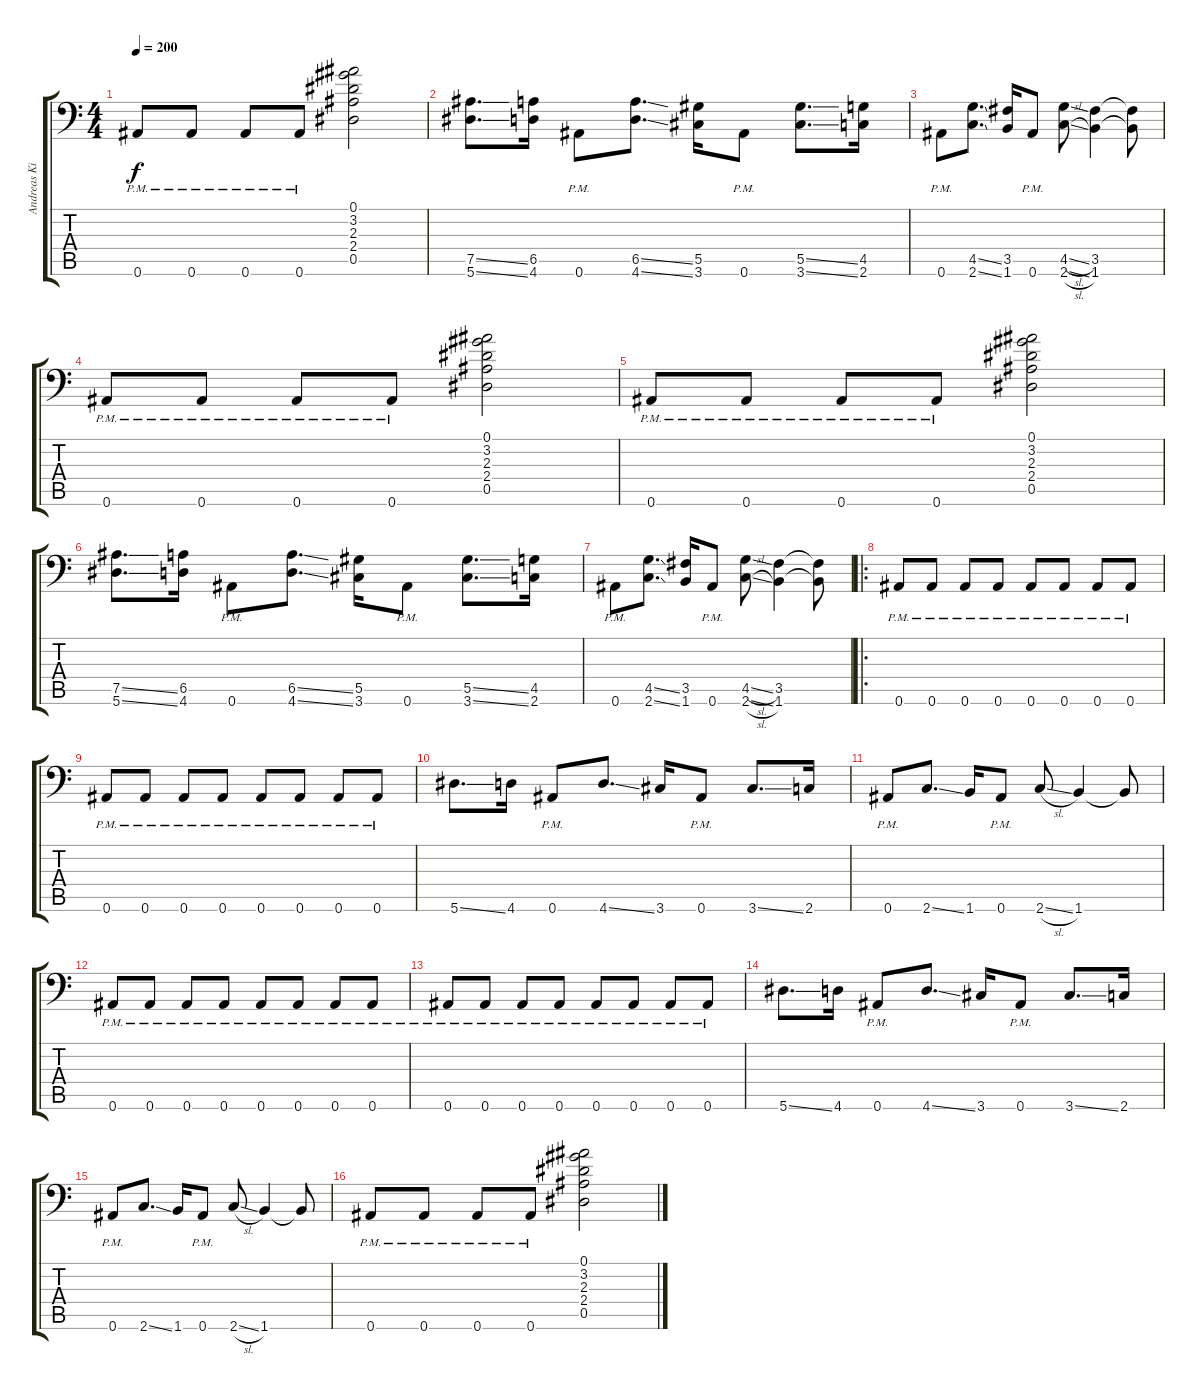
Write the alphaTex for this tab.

\track ("Andreas Kisser" "Andreas Ki") {instrument distortionguitar}
\staff {score tabs}
\tuning (Bb3 F3 Db3 Ab2 Eb2 Bb1) {hide}
\ts (4 4)
\tempo 200
\clef f4
\ks c
0.6{pm}.8{dy f} 0.6{pm}.8 0.6{pm}.8 0.6{pm}.8 (0.1 3.2 2.3 2.4 0.5).2 |
(7.5{ss} 5.6{ss}).8{d} (6.5 4.6).16 0.6{pm}.8 (6.5{ss} 4.6{ss}).8{d} (5.5 3.6).16 0.6{pm}.8 (5.5{ss} 3.6{ss}).8{d} (4.5 2.6).16 |
0.6{pm}.8 (4.5{ss} 2.6{ss}).8{d} (3.5 1.6).16 0.6{pm}.8 (4.5{sl} 2.6{sl}).8 (3.5 1.6).4 (3.5{t} 1.6{t}).8 |
0.6{pm}.8 0.6{pm}.8 0.6{pm}.8 0.6{pm}.8 (0.1 3.2 2.3 2.4 0.5).2 |
0.6{pm}.8 0.6{pm}.8 0.6{pm}.8 0.6{pm}.8 (0.1 3.2 2.3 2.4 0.5).2 |
(7.5{ss} 5.6{ss}).8{d} (6.5 4.6).16 0.6{pm}.8 (6.5{ss} 4.6{ss}).8{d} (5.5 3.6).16 0.6{pm}.8 (5.5{ss} 3.6{ss}).8{d} (4.5 2.6).16 |
0.6{pm}.8 (4.5{ss} 2.6{ss}).8{d} (3.5 1.6).16 0.6{pm}.8 (4.5{sl} 2.6{sl}).8 (3.5 1.6).4 (3.5{t} 1.6{t}).8 |
\ro
0.6{pm}.8 0.6{pm}.8 0.6{pm}.8 0.6{pm}.8 0.6{pm}.8 0.6{pm}.8 0.6{pm}.8 0.6{pm}.8 |
0.6{pm}.8 0.6{pm}.8 0.6{pm}.8 0.6{pm}.8 0.6{pm}.8 0.6{pm}.8 0.6{pm}.8 0.6{pm}.8 |
5.6{ss}.8{d} 4.6.16 0.6{pm}.8 4.6{ss}.8{d} 3.6.16 0.6{pm}.8 3.6{ss}.8{d} 2.6.16 |
0.6{pm}.8 2.6{ss}.8{d} 1.6.16 0.6{pm}.8 2.6{sl}.8 1.6.4 1.6{t}.8 |
0.6{pm}.8 0.6{pm}.8 0.6{pm}.8 0.6{pm}.8 0.6{pm}.8 0.6{pm}.8 0.6{pm}.8 0.6{pm}.8 |
0.6{pm}.8 0.6{pm}.8 0.6{pm}.8 0.6{pm}.8 0.6{pm}.8 0.6{pm}.8 0.6{pm}.8 0.6{pm}.8 |
5.6{ss}.8{d} 4.6.16 0.6{pm}.8 4.6{ss}.8{d} 3.6.16 0.6{pm}.8 3.6{ss}.8{d} 2.6.16 |
0.6{pm}.8 2.6{ss}.8{d} 1.6.16 0.6{pm}.8 2.6{sl}.8 1.6.4 1.6{t}.8 |
0.6{pm}.8 0.6{pm}.8 0.6{pm}.8 0.6{pm}.8 (0.1 3.2 2.3 2.4 0.5).2
